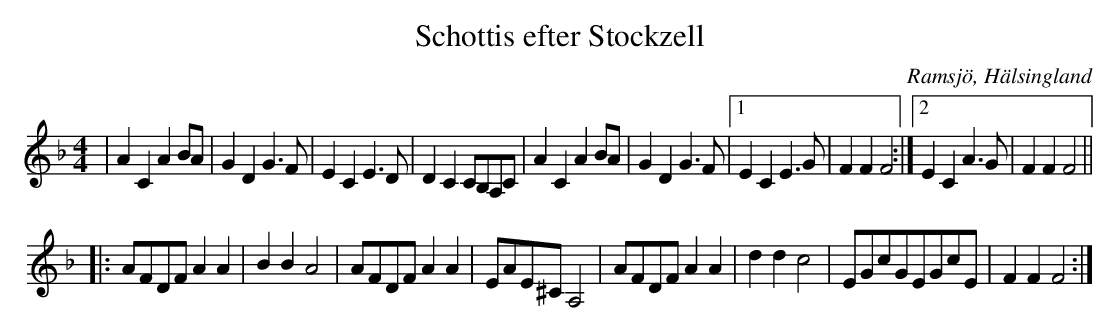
X:1
T: Schottis efter Stockzell
O: Ramsjö, Hälsingland
M: 4/4
L: 1/8
K: F
|A2 C2 A2 BA|G2 D2 G2>F2|E2 C2 E2>D2|D2 C2 CB,A,C|A2 C2 A2 BA|G2 D2 G2>F2|1 E2 C2 E2>G2|F2 F2 F4:|2 E2 C2 A2>G2|F2 F2 F4||
|:AFDF A2 A2| B2 B2 A4|AFDF A2 A2|EAE^CA,4|AFDF A2 A2| d2 d2 c4|EGcGEGcE|F2 F2 F4:|
